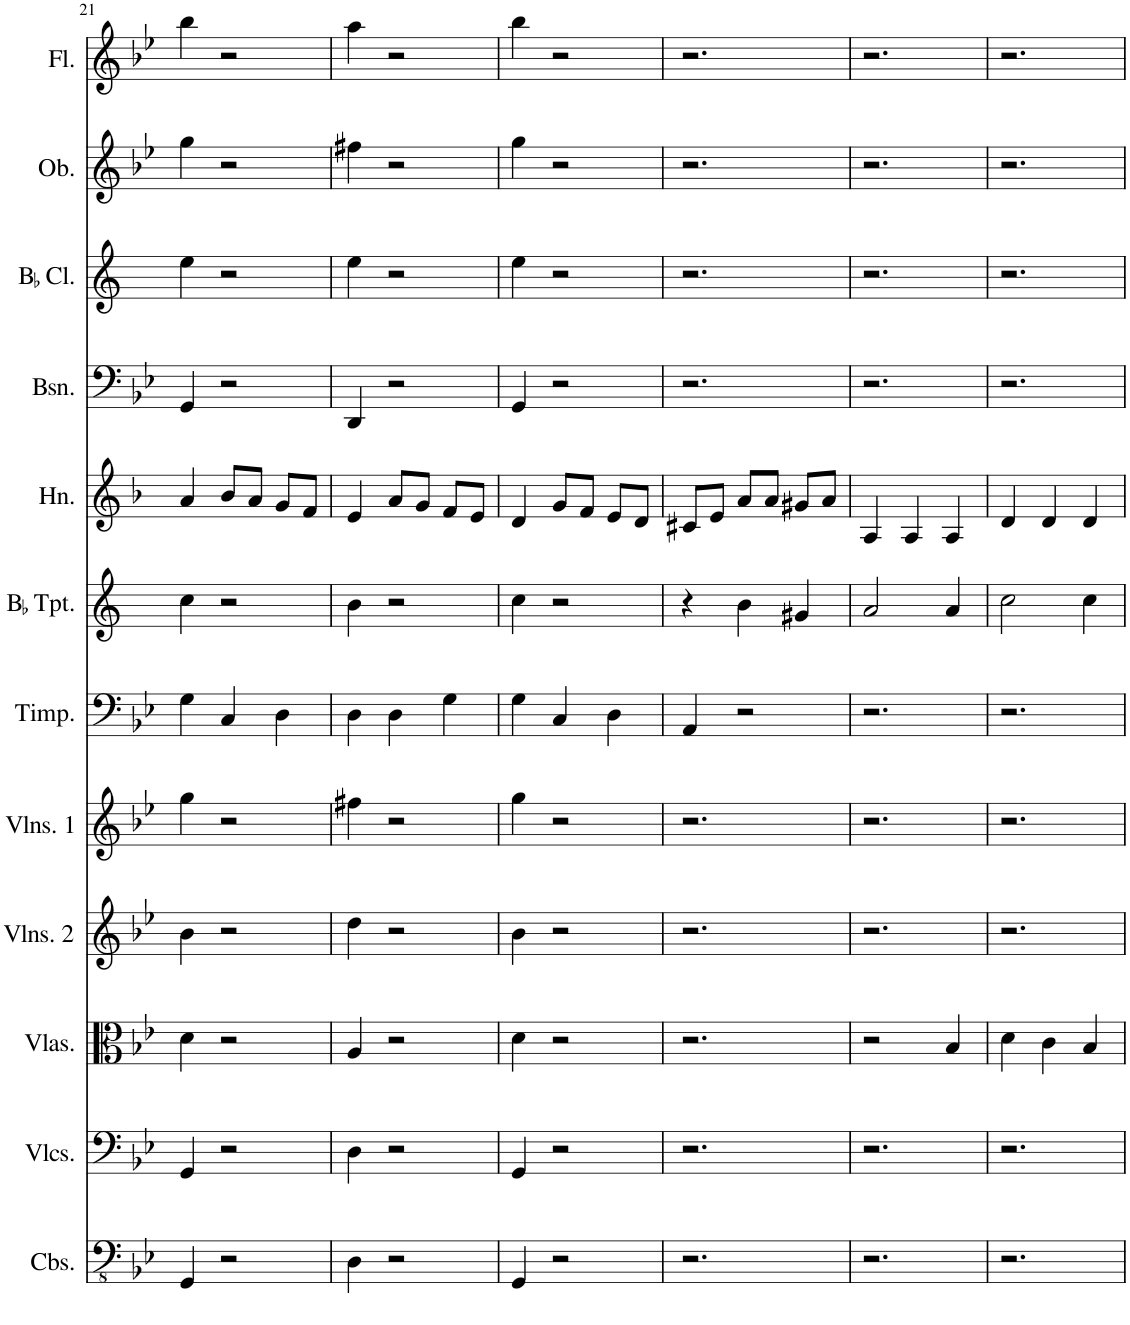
**kern	**kern	**kern	**kern	**kern	**kern	**kern	**kern	**kern	**kern	**kern	**kern
*part12	*part11	*part10	*part9	*part8	*part7	*part6	*part5	*part4	*part3	*part2	*part1
*staff12	*staff11	*staff10	*staff9	*staff8	*staff7	*staff6	*staff5	*staff4	*staff3	*staff2	*staff1
*I"Contrabasses	*I"Violoncellos	*I"Violas	*I"Violins 2	*I"Violins 1	*I"Timpani	*I"BaccidentalFlat Trumpet	*I"Horn	*I"Bassoon	*I"BaccidentalFlat Clarinet	*I"Oboe	*I"Flute
*I'Cbs.	*I'Vlcs.	*I'Vlas.	*I'Vlns. 2	*I'Vlns. 1	*I'Timp.	*I'BaccidentalFlat Tpt.	*I'Hn.	*I'Bsn.	*I'BaccidentalFlat Cl.	*I'Ob.	*I'Fl.
!!LO:PB:g=z
*clefFv4	*clefF4	*clefC3	*clefG2	*clefG2	*clefF4	*clefG2	*clefG2	*clefF4	*clefG2	*clefG2	*clefG2
*	*	*	*	*	*	*Trd1c2	*Trd4c7	*	*Trd1c2	*	*
*k[b-e-]	*k[b-e-]	*k[b-e-]	*k[b-e-]	*k[b-e-]	*k[b-e-]	*k[]	*k[b-]	*k[b-e-]	*k[]	*k[b-e-]	*k[b-e-]
*M3/4	*M3/4	*M3/4	*M3/4	*M3/4	*M3/4	*M3/4	*M3/4	*M3/4	*M3/4	*M3/4	*M3/4
=21	=21	=21	=21	=21	=21	=21	=21	=21	=21	=21	=21
4GGG/	4GG/	4d\	4b-\	4gg\	4G\	4cc\	4a/	4GG/	4ee\	4gg\	4bb-\
2r	2r	2r	2r	2r	4C/	2r	8b-/L	2r	2r	2r	2r
.	.	.	.	.	.	.	8a/J	.	.	.	.
.	.	.	.	.	4D\	.	8g/L	.	.	.	.
.	.	.	.	.	.	.	8f/J	.	.	.	.
=22	=22	=22	=22	=22	=22	=22	=22	=22	=22	=22	=22
4DD\	4D\	4A/	4dd\	4ff#X\	4D\	4b\	4e/	4DD/	4ee\	4ff#X\	4aa\
2r	2r	2r	2r	2r	4D\	2r	8a/L	2r	2r	2r	2r
.	.	.	.	.	.	.	8g/J	.	.	.	.
.	.	.	.	.	4G\	.	8f/L	.	.	.	.
.	.	.	.	.	.	.	8e/J	.	.	.	.
=23	=23	=23	=23	=23	=23	=23	=23	=23	=23	=23	=23
4GGG/	4GG/	4d\	4b-\	4gg\	4G\	4cc\	4d/	4GG/	4ee\	4gg\	4bb-\
2r	2r	2r	2r	2r	4C/	2r	8g/L	2r	2r	2r	2r
.	.	.	.	.	.	.	8f/J	.	.	.	.
.	.	.	.	.	4D\	.	8e/L	.	.	.	.
.	.	.	.	.	.	.	8d/J	.	.	.	.
=24	=24	=24	=24	=24	=24	=24	=24	=24	=24	=24	=24
2.r	2.r	2.r	2.r	2.r	4AA/	4r	8c#X/L	2.r	2.r	2.r	2.r
.	.	.	.	.	.	.	8e/J	.	.	.	.
.	.	.	.	.	2r	4b\	8a/L	.	.	.	.
.	.	.	.	.	.	.	8a/J	.	.	.	.
.	.	.	.	.	.	4g#X/	8g#X/L	.	.	.	.
.	.	.	.	.	.	.	8a/J	.	.	.	.
=25	=25	=25	=25	=25	=25	=25	=25	=25	=25	=25	=25
2.r	2.r	2r	2.r	2.r	2.r	2a/	4A/	2.r	2.r	2.r	2.r
.	.	.	.	.	.	.	4A/	.	.	.	.
.	.	4B-/	.	.	.	4a/	4A/	.	.	.	.
=26	=26	=26	=26	=26	=26	=26	=26	=26	=26	=26	=26
2.r	2.r	4d\	2.r	2.r	2.r	2cc\	4d/	2.r	2.r	2.r	2.r
.	.	4c\	.	.	.	.	4d/	.	.	.	.
.	.	4B-/	.	.	.	4cc\	4d/	.	.	.	.
=	=	=	=	=	=	=	=	=	=	=	=
*-	*-	*-	*-	*-	*-	*-	*-	*-	*-	*-	*-
